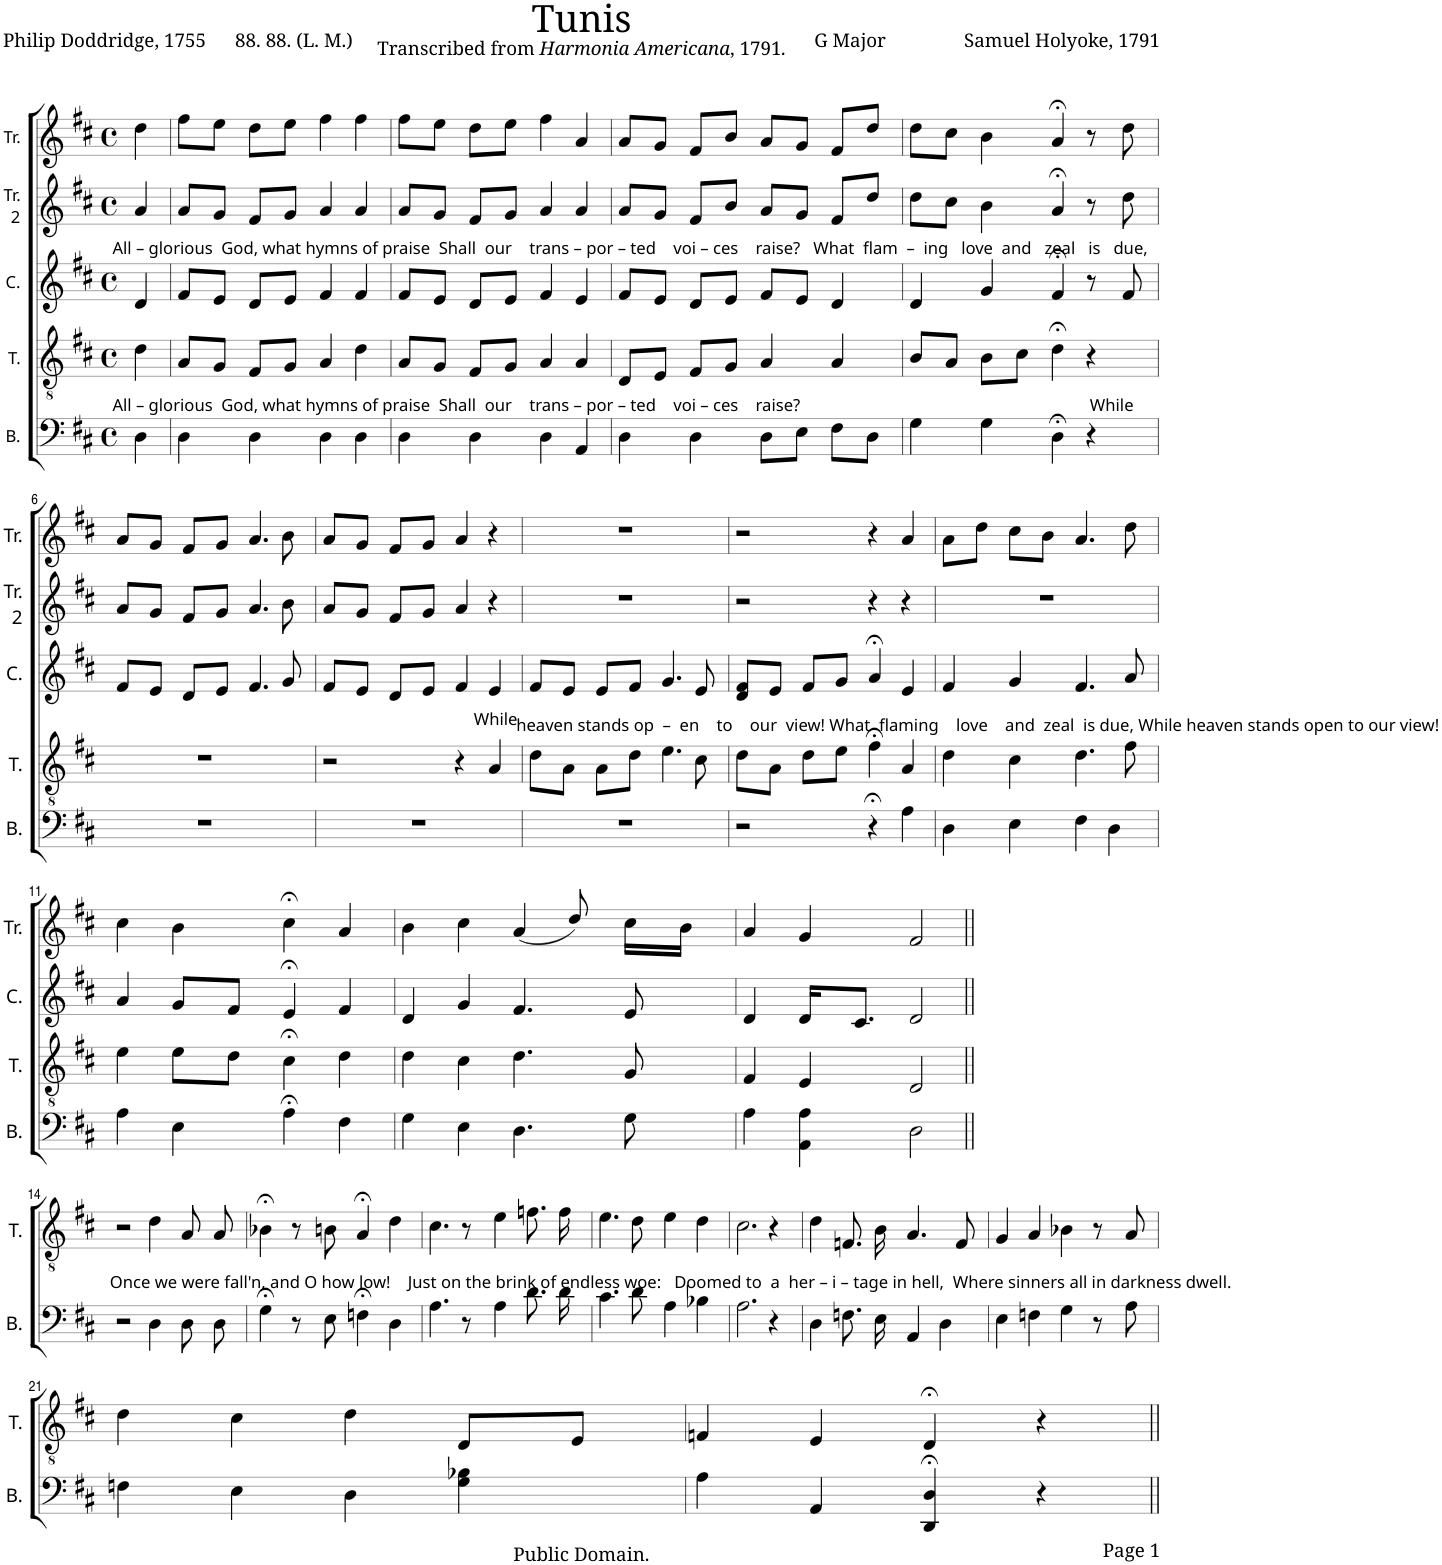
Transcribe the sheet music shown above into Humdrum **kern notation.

**kern	**kern	**kern	**kern	**kern
*part5	*part4	*part3	*part2	*part1
*staff5	*staff4	*staff3	*staff2	*staff1
*I"B.	*I"T.	*I"C.	*I"Tr. 2	*I"Tr.
*I'B.	*I'T.	*I'C.	*I'Tr. 2	*I'Tr.
*clefF4	*clefGv2	*clefG2	*clefG2	*clefG2
*k[f#c#]	*k[f#c#]	*k[f#c#]	*k[f#c#]	*k[f#c#]
*M4/4	*M4/4	*M4/4	*M4/4	*M4/4
*met(c)	*met(c)	*met(c)	*met(c)	*met(c)
=1	=1	=1	=1	=1
!	!	!	!LO:TX:b:t=All – glorious  God, what hymns of praise  Shall  our    trans – por – ted    voi – ces    raise?   What  flam  –  ing   love  and   zeal   is   due,	!
!	!LO:TX:b:t=All – glorious  God, what hymns of praise  Shall  our    trans – por – ted    voi – ces    raise?                                                                   While	!	!	!
4D\	4d\	4d/	4a/	4dd\
=2	=2	=2	=2	=2
4D\	8A/L	8f#/L	8a/L	8ff#\L
.	8G/J	8e/J	8g/J	8ee\J
4D\	8F#/L	8d/L	8f#/L	8dd\L
.	8G/J	8e/J	8g/J	8ee\J
4D\	4A/	4f#/	4a/	4ff#\
4D\	4d\	4f#/	4a/	4ff#\
=3	=3	=3	=3	=3
4D\	8A/L	8f#/L	8a/L	8ff#\L
.	8G/J	8e/J	8g/J	8ee\J
4D\	8F#/L	8d/L	8f#/L	8dd\L
.	8G/J	8e/J	8g/J	8ee\J
4D\	4A/	4f#/	4a/	4ff#\
4AA/	4A/	4e/	4a/	4a/
=4	=4	=4	=4	=4
4D\	8D/L	8f#/L	8a/L	8a/L
.	8E/J	8e/J	8g/J	8g/J
4D\	8F#/L	8d/L	8f#/L	8f#/L
.	8G/J	8e/J	8b/J	8b/J
8D\L	4A/	8f#/L	8a/L	8a/L
8E\J	.	8e/J	8g/J	8g/J
8F#\L	4A/	4d/	8f#/L	8f#/L
8D\J	.	.	8dd/J	8dd/J
=5	=5	=5	=5	=5
4G\	8B/L	4d/	8dd\L	8dd\L
.	8A/J	.	8cc#\J	8cc#\J
4G\	8B\L	4g/	4b\	4b\
.	8c#\J	.	.	.
4D;<\	4d;<\	4f#;</	4a;</	4a;</
4r	4r	8r	8r	8r
.	.	8f#/	8dd\	8dd\
!!LO:LB:g=z
=6	=6	=6	=6	=6
1r	1r	8f#/L	8a/L	8a/L
.	.	8e/J	8g/J	8g/J
.	.	8d/L	8f#/L	8f#/L
.	.	8e/J	8g/J	8g/J
.	.	4.f#/	4.a/	4.a/
.	.	8g/	8b\	8b\
=7	=7	=7	=7	=7
1r	2r	8f#/L	8a/L	8a/L
.	.	8e/J	8g/J	8g/J
.	.	8d/L	8f#/L	8f#/L
.	.	8e/J	8g/J	8g/J
.	4r	4f#/	4a/	4a/
!	!	!LO:TX:b:t=While	!	!
.	4A/	4e/	4r	4r
=8	=8	=8	=8	=8
!	!	!LO:TX:b:t=heaven stands op  –  en    to    our  view! What  flaming    love    and  zeal  is due, While heaven stands open to our view!	!	!
1r	8d\L	8f#/L	1r	1r
.	8A\J	8e/J	.	.
.	8A\L	8e/L	.	.
.	8d\J	8f#/J	.	.
.	4.e\	4.g/	.	.
.	8c#\	8e/	.	.
=9	=9	=9	=9	=9
2r	8d\L	8d/ 8f#/L	2r	2r
.	8A\J	8e/J	.	.
.	8d\L	8f#/L	.	.
.	8e\J	8g/J	.	.
4r;<	4f#;<\	4a;</	4r	4r
4A\	4A/	4e/	4r	4a/
=10	=10	=10	=10	=10
4D\	4d\	4f#/	1r	8a\L
.	.	.	.	8dd\J
4E\	4c#\	4g/	.	8cc#\L
.	.	.	.	8b\J
4F#\	4.d\	4.f#/	.	4.a/
4D\	.	.	.	.
.	8f#\	8a/	.	8dd\
!!LO:LB:g=z
=11	=11	=11	=11	=11
4A\	4e\	4a/	1r	4cc#\
4E\	8e\L	8g/L	.	4b\
.	8d\J	8f#/J	.	.
4A;<\	4c#;<\	4e;</	.	4cc#;<\
4F#\	4d\	4f#/	.	4a/
=12	=12	=12	=12	=12
4G\	4d\	4d/	1r	4b\
4E\	4c#\	4g/	.	4cc#\
4.D\	4.d\	4.f#/	.	(4a/
.	.	.	.	8dd/)
8G\	8G/	8e/	.	16cc#\LL
.	.	.	.	16b\JJ
=13	=13	=13	=13	=13
4A\	4F#/	4d/	1r	4a/
4AA\ 4A\	4E/	16d/KL	.	4g/
.	.	8.c#/J	.	.
2D\	2D/	2d/	.	2f#/
!!LO:LB:g=z
=14||	=14||	=14||	=14||	=14||
2r	2r	1r	1r	1r
!	!LO:TX:b:t=Once we were fall'n, and O how low!    Just on the brink of endless woe&colon;   Doomed to  a  her – i – tage in hell,  Where sinners all in darkness dwell.	!	!	!
4D\	4d\	.	.	.
8D\	8A/	.	.	.
8D\	8A/	.	.	.
=15	=15	=15	=15	=15
4G;<\	4B-X;<\	1r	1r	1r
8r	8r	.	.	.
8E\	8Bn\	.	.	.
4Fn;<\	4A;</	.	.	.
4D\	4d\	.	.	.
=16	=16	=16	=16	=16
4.A\	4.c#\	1r	1r	1r
8r	8r	.	.	.
4A\	4e\	.	.	.
8.d\	8.fn\	.	.	.
16d\	16f\	.	.	.
=17	=17	=17	=17	=17
4.c#\	4.e\	1r	1r	1r
8d\	8d\	.	.	.
4A\	4e\	.	.	.
4B-X\	4d\	.	.	.
=18	=18	=18	=18	=18
2.A\	2.c#\	1r	1r	1r
4r	4r	.	.	.
=19	=19	=19	=19	=19
4D\	4d\	1r	1r	1r
8.Fn\	8.Fn/	.	.	.
16E\	16B\	.	.	.
4AA/	4.A/	.	.	.
4D\	.	.	.	.
.	8F/	.	.	.
=20	=20	=20	=20	=20
4E\	4G/	1r	1r	1r
4Fn\	4A/	.	.	.
4G\	4B-X\	.	.	.
8r	8r	.	.	.
8A\	8A/	.	.	.
!!LO:LB:g=z
=21	=21	=21	=21	=21
4Fn\	4d\	1r	1r	1r
4E\	4c#\	.	.	.
4D\	4d\	.	.	.
4G\ 4B-X\	8D/L	.	.	.
.	8E/J	.	.	.
=22	=22	=22	=22	=22
4A\	4Fn/	1r	1r	1r
4AA/	4E/	.	.	.
4DD/;< 4D/;<	4D;</	.	.	.
4r	4r	.	.	.
=||	=||	=||	=||	=||
*-	*-	*-	*-	*-
